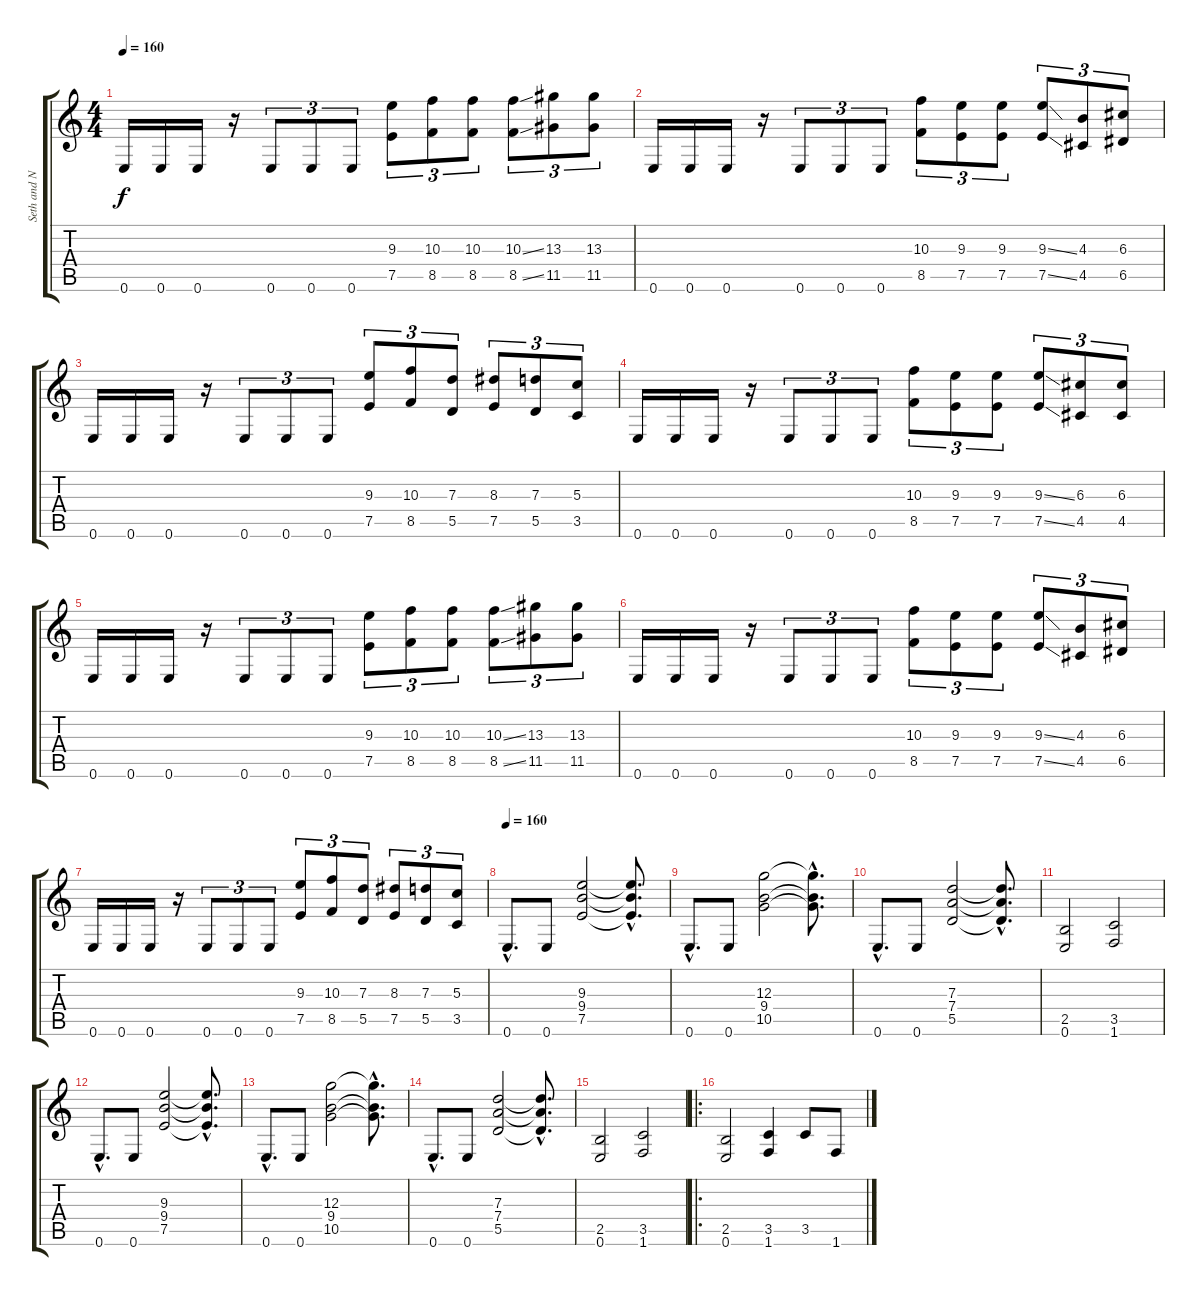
\track ("Seth and Nergal" "Seth and N") {instrument distortionguitar}
\staff {score tabs}
\tuning (E4 B3 G3 D3 A2 E2) {hide}
\ts (4 4)
\tempo 160
\clef g2
\ks c
0.6.16{dy f} 0.6.16 0.6.16 r.16 0.6.8{tu (3 2)} 0.6.8{tu (3 2)} 0.6.8{tu (3 2)} (9.3 7.5).8{tu (3 2)} (10.3 8.5).8{tu (3 2)} (10.3 8.5).8{tu (3 2)} (10.3{ss} 8.5{ss}).8{tu (3 2)} (13.3 11.5).8{tu (3 2)} (13.3 11.5).8{tu (3 2)} |
0.6.16 0.6.16 0.6.16 r.16 0.6.8{tu (3 2)} 0.6.8{tu (3 2)} 0.6.8{tu (3 2)} (10.3 8.5).8{tu (3 2)} (9.3 7.5).8{tu (3 2)} (9.3 7.5).8{tu (3 2)} (9.3{ss} 7.5{ss}).8{tu (3 2)} (4.3 4.5).8{tu (3 2)} (6.3 6.5).8{tu (3 2)} |
0.6.16 0.6.16 0.6.16 r.16 0.6.8{tu (3 2)} 0.6.8{tu (3 2)} 0.6.8{tu (3 2)} (9.3 7.5).8{tu (3 2)} (10.3 8.5).8{tu (3 2)} (7.3 5.5).8{tu (3 2)} (8.3 7.5).8{tu (3 2)} (7.3 5.5).8{tu (3 2)} (5.3 3.5).8{tu (3 2)} |
0.6.16 0.6.16 0.6.16 r.16 0.6.8{tu (3 2)} 0.6.8{tu (3 2)} 0.6.8{tu (3 2)} (10.3 8.5).8{tu (3 2)} (9.3 7.5).8{tu (3 2)} (9.3 7.5).8{tu (3 2)} (9.3{ss} 7.5{ss}).8{tu (3 2)} (6.3 4.5).8{tu (3 2)} (6.3 4.5).8{tu (3 2)} |
0.6.16 0.6.16 0.6.16 r.16 0.6.8{tu (3 2)} 0.6.8{tu (3 2)} 0.6.8{tu (3 2)} (9.3 7.5).8{tu (3 2)} (10.3 8.5).8{tu (3 2)} (10.3 8.5).8{tu (3 2)} (10.3{ss} 8.5{ss}).8{tu (3 2)} (13.3 11.5).8{tu (3 2)} (13.3 11.5).8{tu (3 2)} |
0.6.16 0.6.16 0.6.16 r.16 0.6.8{tu (3 2)} 0.6.8{tu (3 2)} 0.6.8{tu (3 2)} (10.3 8.5).8{tu (3 2)} (9.3 7.5).8{tu (3 2)} (9.3 7.5).8{tu (3 2)} (9.3{ss} 7.5{ss}).8{tu (3 2)} (4.3 4.5).8{tu (3 2)} (6.3 6.5).8{tu (3 2)} |
0.6.16 0.6.16 0.6.16 r.16 0.6.8{tu (3 2)} 0.6.8{tu (3 2)} 0.6.8{tu (3 2)} (9.3 7.5).8{tu (3 2)} (10.3 8.5).8{tu (3 2)} (7.3 5.5).8{tu (3 2)} (8.3 7.5).8{tu (3 2)} (7.3 5.5).8{tu (3 2)} (5.3 3.5).8{tu (3 2)} |
\tempo 160
0.6{hac}.8{d} 0.6.8 (9.3 9.4 7.5).2 (9.3{hac t} 9.4{hac t} 7.5{hac t}).8{d} |
0.6{hac}.8{d} 0.6.8 (12.3 9.4 10.5).2 (12.3{hac t} 9.4{hac t} 10.5{hac t}).8{d} |
0.6{hac}.8{d} 0.6.8 (7.3 7.4 5.5).2 (7.3{hac t} 7.4{hac t} 5.5{hac t}).8{d} |
(2.5 0.6).2 (3.5 1.6).2 |
0.6{hac}.8{d} 0.6.8 (9.3 9.4 7.5).2 (9.3{hac t} 9.4{hac t} 7.5{hac t}).8{d} |
0.6{hac}.8{d} 0.6.8 (12.3 9.4 10.5).2 (12.3{hac t} 9.4{hac t} 10.5{hac t}).8{d} |
0.6{hac}.8{d} 0.6.8 (7.3 7.4 5.5).2 (7.3{hac t} 7.4{hac t} 5.5{hac t}).8{d} |
(2.5 0.6).2 (3.5 1.6).2 |
\ro
(2.5 0.6).2 (3.5 1.6).4 3.5.8 1.6.8
